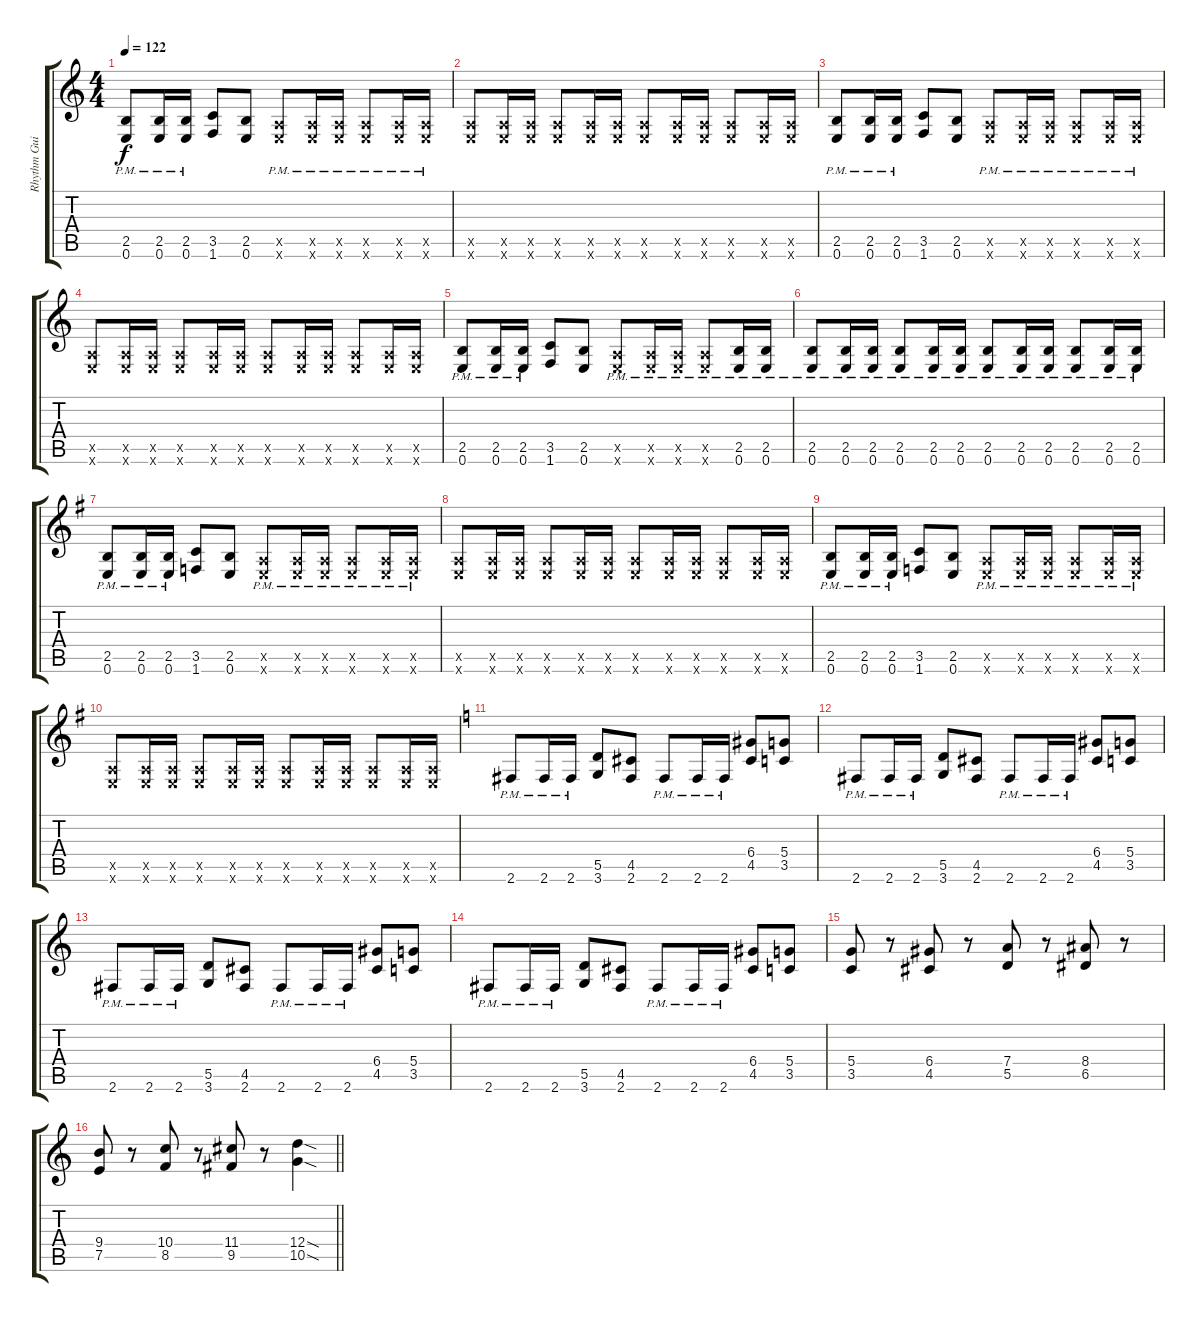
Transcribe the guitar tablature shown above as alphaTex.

\track ("Rhythm Guitar #1" "Rhythm Gui") {instrument distortionguitar}
\staff {score tabs}
\tuning (E4 B3 G3 D3 A2 E2) {hide}
\ts (4 4)
\tempo 122
\clef g2
\ks c
(2.5{pm} 0.6{pm}).8{dy f} (2.5{pm} 0.6{pm}).16 (2.5{pm} 0.6{pm}).16 (3.5 1.6).8 (2.5 0.6).8 (0.5{x} 0.6{pm x}).8 (0.5{x} 0.6{pm x}).16 (0.5{x} 0.6{pm x}).16 (0.5{x} 0.6{pm x}).8 (0.5{x} 0.6{pm x}).16 (0.5{x} 0.6{pm x}).16 |
(0.5{x} 0.6{x}).8 (0.5{x} 0.6{x}).16 (0.5{x} 0.6{x}).16 (0.5{x} 0.6{x}).8 (0.5{x} 0.6{x}).16 (0.5{x} 0.6{x}).16 (0.5{x} 0.6{x}).8 (0.5{x} 0.6{x}).16 (0.5{x} 0.6{x}).16 (0.5{x} 0.6{x}).8 (0.5{x} 0.6{x}).16 (0.5{x} 0.6{x}).16 |
(2.5{pm} 0.6{pm}).8 (2.5{pm} 0.6{pm}).16 (2.5{pm} 0.6{pm}).16 (3.5 1.6).8 (2.5 0.6).8 (0.5{x} 0.6{pm x}).8 (0.5{x} 0.6{pm x}).16 (0.5{x} 0.6{pm x}).16 (0.5{x} 0.6{pm x}).8 (0.5{x} 0.6{pm x}).16 (0.5{x} 0.6{pm x}).16 |
(0.5{x} 0.6{x}).8 (0.5{x} 0.6{x}).16 (0.5{x} 0.6{x}).16 (0.5{x} 0.6{x}).8 (0.5{x} 0.6{x}).16 (0.5{x} 0.6{x}).16 (0.5{x} 0.6{x}).8 (0.5{x} 0.6{x}).16 (0.5{x} 0.6{x}).16 (0.5{x} 0.6{x}).8 (0.5{x} 0.6{x}).16 (0.5{x} 0.6{x}).16 |
(2.5{pm} 0.6{pm}).8 (2.5{pm} 0.6{pm}).16 (2.5{pm} 0.6{pm}).16 (3.5 1.6).8 (2.5 0.6).8 (0.5{x} 0.6{pm x}).8 (0.5{x} 0.6{pm x}).16 (0.5{x} 0.6{pm x}).16 (0.5{x} 0.6{pm x}).8 (2.5{pm} 0.6{pm}).16 (2.5{pm} 0.6{pm}).16 |
(2.5{pm} 0.6{pm}).8 (2.5{pm} 0.6{pm}).16 (2.5{pm} 0.6{pm}).16 (2.5{pm} 0.6{pm}).8 (2.5{pm} 0.6{pm}).16 (2.5{pm} 0.6{pm}).16 (2.5{pm} 0.6{pm}).8 (2.5{pm} 0.6{pm}).16 (2.5{pm} 0.6{pm}).16 (2.5{pm} 0.6{pm}).8 (2.5{pm} 0.6{pm}).16 (2.5{pm} 0.6{pm}).16 |
\ks g
(2.5{pm} 0.6{pm}).8 (2.5{pm} 0.6{pm}).16 (2.5{pm} 0.6{pm}).16 (3.5 1.6).8 (2.5 0.6).8 (0.5{x} 0.6{pm x}).8 (0.5{x} 0.6{pm x}).16 (0.5{x} 0.6{pm x}).16 (0.5{x} 0.6{pm x}).8 (0.5{x} 0.6{pm x}).16 (0.5{x} 0.6{pm x}).16 |
(0.5{x} 0.6{x}).8 (0.5{x} 0.6{x}).16 (0.5{x} 0.6{x}).16 (0.5{x} 0.6{x}).8 (0.5{x} 0.6{x}).16 (0.5{x} 0.6{x}).16 (0.5{x} 0.6{x}).8 (0.5{x} 0.6{x}).16 (0.5{x} 0.6{x}).16 (0.5{x} 0.6{x}).8 (0.5{x} 0.6{x}).16 (0.5{x} 0.6{x}).16 |
(2.5{pm} 0.6{pm}).8 (2.5{pm} 0.6{pm}).16 (2.5{pm} 0.6{pm}).16 (3.5 1.6).8 (2.5 0.6).8 (0.5{x} 0.6{pm x}).8 (0.5{x} 0.6{pm x}).16 (0.5{x} 0.6{pm x}).16 (0.5{x} 0.6{pm x}).8 (0.5{x} 0.6{pm x}).16 (0.5{x} 0.6{pm x}).16 |
(0.5{x} 0.6{x}).8 (0.5{x} 0.6{x}).16 (0.5{x} 0.6{x}).16 (0.5{x} 0.6{x}).8 (0.5{x} 0.6{x}).16 (0.5{x} 0.6{x}).16 (0.5{x} 0.6{x}).8 (0.5{x} 0.6{x}).16 (0.5{x} 0.6{x}).16 (0.5{x} 0.6{x}).8 (0.5{x} 0.6{x}).16 (0.5{x} 0.6{x}).16 |
\ks c
2.6{pm}.8 2.6{pm}.16 2.6{pm}.16 (5.5 3.6).8 (4.5 2.6).8 2.6{pm}.8 2.6{pm}.16 2.6{pm}.16 (6.4 4.5).8 (5.4 3.5).8 |
2.6{pm}.8 2.6{pm}.16 2.6{pm}.16 (5.5 3.6).8 (4.5 2.6).8 2.6{pm}.8 2.6{pm}.16 2.6{pm}.16 (6.4 4.5).8 (5.4 3.5).8 |
2.6{pm}.8 2.6{pm}.16 2.6{pm}.16 (5.5 3.6).8 (4.5 2.6).8 2.6{pm}.8 2.6{pm}.16 2.6{pm}.16 (6.4 4.5).8 (5.4 3.5).8 |
2.6{pm}.8 2.6{pm}.16 2.6{pm}.16 (5.5 3.6).8 (4.5 2.6).8 2.6{pm}.8 2.6{pm}.16 2.6{pm}.16 (6.4 4.5).8 (5.4 3.5).8 |
(5.4 3.5).8 r.8 (6.4 4.5).8 r.8 (7.4 5.5).8 r.8 (8.4 6.5).8 r.8 |
\barLineRight lightlight
(9.4 7.5).8 r.8 (10.4 8.5).8 r.8 (11.4 9.5).8 r.8 (12.4{sod} 10.5{sod}).4
